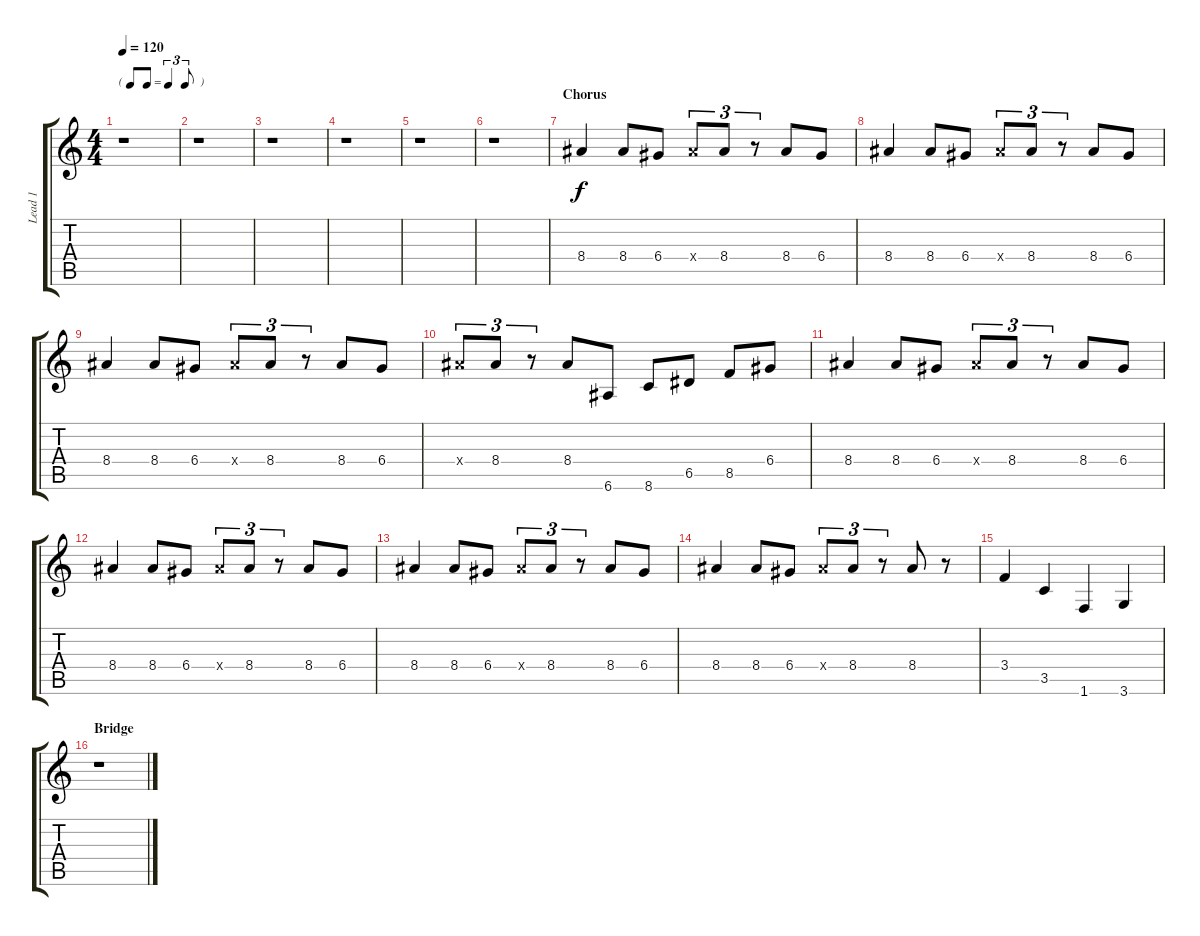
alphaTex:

\track ("Lead 1" "Lead 1") {instrument distortionguitar}
\staff {score tabs}
\tuning (E4 B3 G3 D3 A2 E2) {hide}
\ts (4 4)
\tf triplet8th
\tempo 120
\clef g2
\ks c
r.1{dy f} |
r.1 |
r.1 |
r.1 |
r.1 |
r.1 |
\section ("" "Chorus")
8.4.4 8.4.8 6.4.8 8.4{x}.8{tu (3 2)} 8.4.8{tu (3 2)} r.8{tu (3 2)} 8.4.8 6.4.8 |
8.4.4 8.4.8 6.4.8 8.4{x}.8{tu (3 2)} 8.4.8{tu (3 2)} r.8{tu (3 2)} 8.4.8 6.4.8 |
8.4.4 8.4.8 6.4.8 8.4{x}.8{tu (3 2)} 8.4.8{tu (3 2)} r.8{tu (3 2)} 8.4.8 6.4.8 |
8.4{x}.8{tu (3 2)} 8.4.8{tu (3 2)} r.8{tu (3 2)} 8.4.8 6.6.8 8.6.8 6.5.8 8.5.8 6.4.8 |
8.4.4 8.4.8 6.4.8 8.4{x}.8{tu (3 2)} 8.4.8{tu (3 2)} r.8{tu (3 2)} 8.4.8 6.4.8 |
8.4.4 8.4.8 6.4.8 8.4{x}.8{tu (3 2)} 8.4.8{tu (3 2)} r.8{tu (3 2)} 8.4.8 6.4.8 |
8.4.4 8.4.8 6.4.8 8.4{x}.8{tu (3 2)} 8.4.8{tu (3 2)} r.8{tu (3 2)} 8.4.8 6.4.8 |
8.4.4 8.4.8 6.4.8 8.4{x}.8{tu (3 2)} 8.4.8{tu (3 2)} r.8{tu (3 2)} 8.4.8 r.8 |
3.4.4 3.5.4 1.6.4 3.6.4 |
\section ("" "Bridge")
r.1
